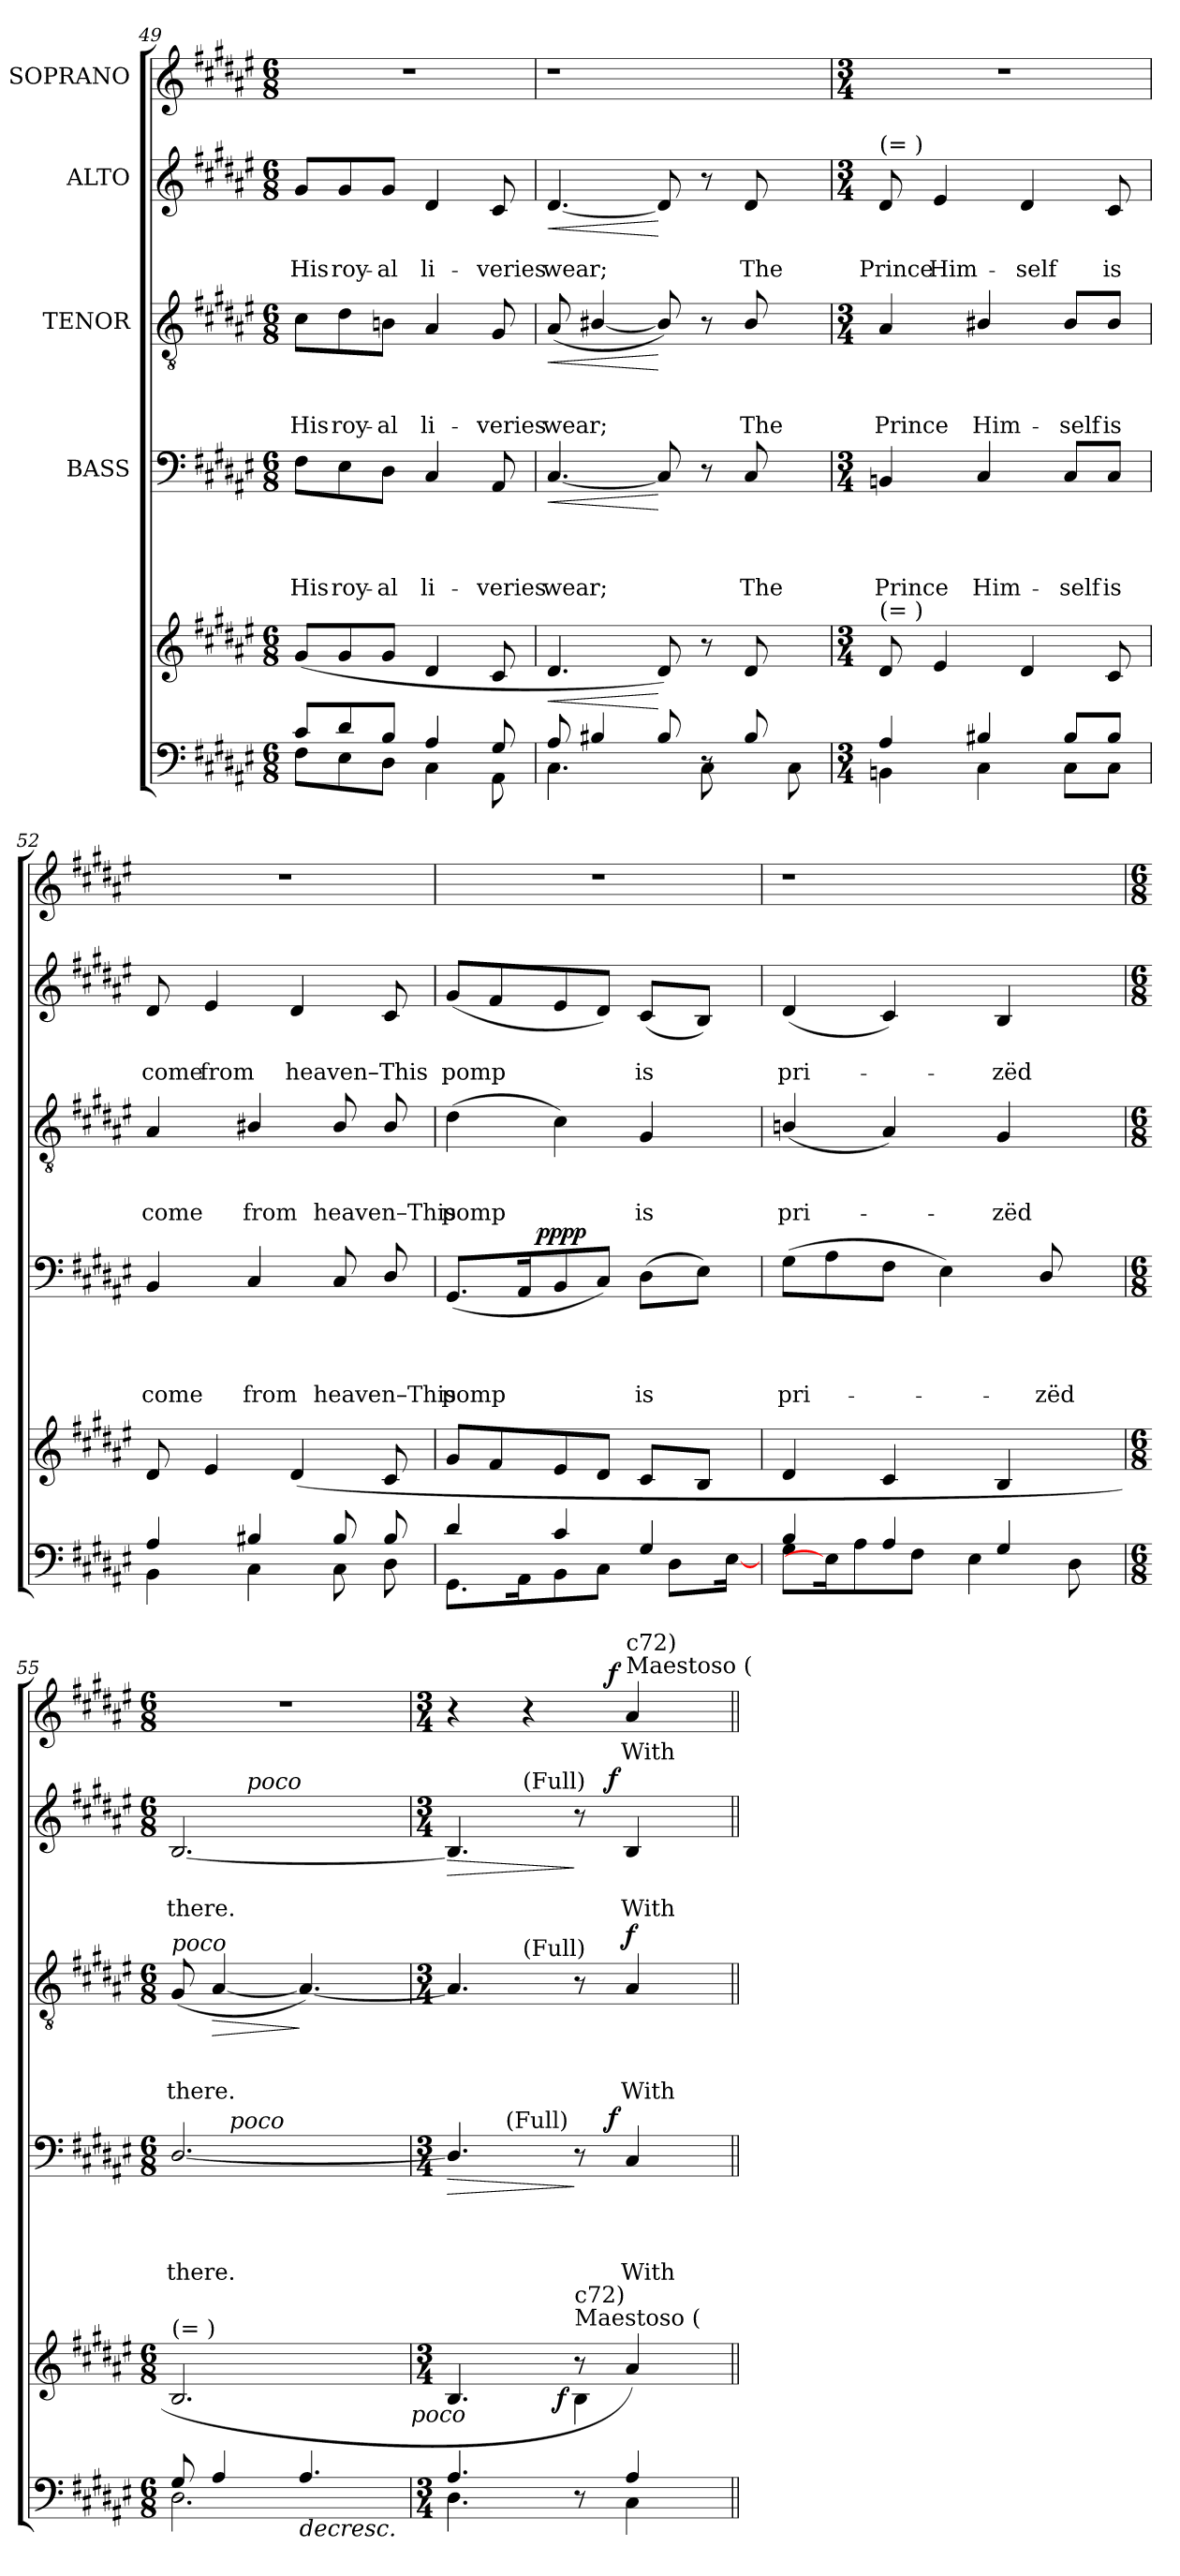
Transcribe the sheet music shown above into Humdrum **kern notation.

**kern	**kern	**dynam	**kern	**text	**text	**text	**text	**dynam	**kern	**text	**text	**text	**dynam	**kern	**text	**text	**dynam	**kern	**text	**dynam
*part5	*part5	*part5	*part4	*part4	*part4	*part4	*part4	*part4	*part3	*part3	*part3	*part3	*part3	*part2	*part2	*part2	*part2	*part1	*part1	*part1
*staff6	*staff5	*staff5/6	*staff4	*staff4	*staff4	*staff4	*staff4	*staff4	*staff3	*staff3	*staff3	*staff3	*staff3	*staff2	*staff2	*staff2	*staff2	*staff1	*staff1	*staff1
*	*	*	*I"BASS	*	*	*	*	*	*I"TENOR	*	*	*	*	*I"ALTO	*	*	*	*I"SOPRANO	*	*
*clefF4	*clefG2	*	*clefF4	*	*	*	*	*	*clefGv2	*	*	*	*	*clefG2	*	*	*	*clefG2	*	*
*k[f#c#g#d#a#e#]	*k[f#c#g#d#a#e#]	*	*k[f#c#g#d#a#e#]	*	*	*	*	*	*k[f#c#g#d#a#e#]	*	*	*	*	*k[f#c#g#d#a#e#]	*	*	*	*k[f#c#g#d#a#e#]	*	*
*F#:	*F#:	*	*F#:	*	*	*	*	*	*F#:	*	*	*	*	*F#:	*	*	*	*F#:	*	*
*M6/8	*M6/8	*	*M6/8	*	*	*	*	*	*M6/8	*	*	*	*	*M6/8	*	*	*	*M6/8	*	*
=49	=49	=49	=49	=49	=49	=49	=49	=49	=49	=49	=49	=49	=49	=49	=49	=49	=49	=49	=49	=49
*^	*	*	*	*	*	*	*	*	*	*	*	*	*	*	*	*	*	*	*	*
!	!	!	!	!	!	!	!	!LO:LY:b	!	!	!	!	!LO:LY:b	!	!	!	!LO:LY:b	!	!LO:N:vis=1	!	!
8c#/L	8F#\L	(<8g#/L	.	8F#\L	.	.	.	His	.	8c#\L	.	.	His	.	8g#/L	.	His	.	2.r	.	.
!	!	!	!	!	!	!	!	!LO:LY:b	!	!	!	!	!LO:LY:b	!	!	!	!LO:LY:b	!	!	!	!
8d#/	8E#\	8g#/	.	8E#\	.	.	.	roy-	.	8d#\	.	.	roy-	.	8g#/	.	roy-	.	.	.	.
!	!	!	!	!	!	!	!	!LO:LY:b	!	!	!	!	!LO:LY:b	!	!	!	!LO:LY:b	!	!	!	!
8B/J	8D#\J	8g#/J	.	8D#\J	.	.	.	-al	.	8Bn\J	.	.	-al	.	8g#/J	.	-al	.	.	.	.
!	!	!	!	!	!	!	!	!LO:LY:b	!	!	!	!	!LO:LY:b	!	!	!	!LO:LY:b	!	!	!	!
4A#/	4C#\	4d#/	.	4C#/	.	.	.	li-	.	4A#/	.	.	li-	.	4d#/	.	li-	.	.	.	.
!	!	!	!	!	!	!	!	!LO:LY:b	!	!	!	!	!LO:LY:b	!	!	!	!LO:LY:b	!	!	!	!
8G#/	8AA#\	8c#/	.	8AA#/	.	.	.	-veries	.	8G#/	.	.	-veries	.	8c#/	.	-veries	.	.	.	.
=50	=50	=50	=50	=50	=50	=50	=50	=50	=50	=50	=50	=50	=50	=50	=50	=50	=50	=50	=50	=50	=50
!	!	!	!LO:HP:b	!	!	!	!	!LO:LY:b	!LO:HP:b	!	!	!	!LO:LY:b	!LO:HP:b	!	!	!LO:LY:b	!LO:HP:b	!LO:N:vis=1	!	!
8A#/	4.C#\	4.d#/	<	[<4.C#/	.	.	.	wear;	<	(<8A#/	.	.	wear;	<	[<4.d#/	.	wear;	<	2.r	.	.
4B#X/	.	.	.	.	.	.	.	.	.	[<4B#X/	.	.	.	.	.	.	.	.	.	.	.
8B#/	8ryy	8d#/)	[	8C#/]	.	.	.	.	[	8B#/])	.	.	.	[	8d#/]	.	.	[	.	.	.
8rC	8C#\	8ra	.	8r	.	.	.	.	.	8r	.	.	.	.	8r	.	.	.	.	.	.
!	!	!	!	!	!	!	!	!LO:LY:b	!	!	!	!	!LO:LY:b	!	!	!	!LO:LY:b	!	!	!	!
8B#/	8ryy	8d#/	.	8C#/	.	.	.	The	.	8B#/	.	.	The	.	8d#/	.	The	.	.	.	.
8ryy	8C#\	8ryy	.	8ryy	.	.	.	.	.	8ryy	.	.	.	.	8ryy	.	.	.	8ryy	.	.
!!LO:LB:g=z
=51	=51	=51	=51	=51	=51	=51	=51	=51	=51	=51	=51	=51	=51	=51	=51	=51	=51	=51	=51	=51	=51
*M3/4	*	*M3/4	*	*M3/4	*	*	*	*	*	*M3/4	*	*	*	*	*M3/4	*	*	*	*M3/4	*	*
!	!	!	!	!	!	!	!	!	!	!	!	!	!	!	!LO:TX:a:t=(= )	!	!	!	!	!	!
!	!	!LO:TX:a:t=(= )	!	!	!	!	!	!	!	!	!	!	!	!	!	!	!	!	!	!	!
!	!	!	!	!	!	!	!	!LO:LY:b	!	!	!	!	!LO:LY:b	!	!	!	!LO:LY:b	!	!LO:N:vis=1	!	!
4A#/	4BBni\	8d#/	.	4BBni/	.	.	.	Prince	.	4A#/	.	.	Prince	.	8d#/	.	Prince	.	2.r	.	.
!	!	!	!	!	!	!	!	!	!	!	!	!	!	!	!	!	!LO:LY:b	!	!	!	!
.	.	4e#/	.	.	.	.	.	.	.	.	.	.	.	.	4e#/	.	Him-	.	.	.	.
!	!	!	!	!	!	!	!	!LO:LY:b	!	!	!	!	!LO:LY:b	!	!	!	!	!	!	!	!
4B#X/	4C#\	.	.	4C#/	.	.	.	Him-	.	4B#X/	.	.	Him-	.	.	.	.	.	.	.	.
!	!	!	!	!	!	!	!	!	!	!	!	!	!	!	!	!	!LO:LY:b	!	!	!	!
.	.	4d#/	.	.	.	.	.	.	.	.	.	.	.	.	4d#/	.	-self	.	.	.	.
!	!	!	!	!	!	!	!	!LO:LY:b	!	!	!	!	!LO:LY:b	!	!	!	!	!	!	!	!
8B#/L	8C#\L	.	.	8C#/L	.	.	.	-self	.	8B#/L	.	.	-self	.	.	.	.	.	.	.	.
!	!	!	!	!	!	!	!	!LO:LY:b	!	!	!	!	!LO:LY:b	!	!	!	!LO:LY:b	!	!	!	!
8B#/J	8C#\J	8c#/	.	8C#/J	.	.	.	is	.	8B#/J	.	.	is	.	8c#/	.	is	.	.	.	.
=52	=52	=52	=52	=52	=52	=52	=52	=52	=52	=52	=52	=52	=52	=52	=52	=52	=52	=52	=52	=52	=52
!	!	!	!	!	!	!	!	!LO:LY:b	!	!	!	!	!LO:LY:b	!	!	!	!LO:LY:b	!	!LO:N:vis=1	!	!
4A#/	4BB\	8d#/	.	4BB/	.	.	.	come	.	4A#/	.	.	come	.	8d#/	.	come	.	2.r	.	.
!	!	!	!	!	!	!	!	!	!	!	!	!	!	!	!	!	!LO:LY:b	!	!	!	!
.	.	4e#/	.	.	.	.	.	.	.	.	.	.	.	.	4e#/	.	from	.	.	.	.
!	!	!	!	!	!	!	!	!LO:LY:b	!	!	!	!	!LO:LY:b	!	!	!	!	!	!	!	!
4B#X/	4C#\	.	.	4C#/	.	.	.	from	.	4B#X/	.	.	from	.	.	.	.	.	.	.	.
!	!	!	!	!	!	!	!	!	!	!	!	!	!	!	!	!	!LO:LY:b	!	!	!	!
.	.	(<4d#/	.	.	.	.	.	.	.	.	.	.	.	.	4d#/	.	heaven–	.	.	.	.
!	!	!	!	!	!	!	!	!LO:LY:b	!	!	!	!	!LO:LY:b	!	!	!	!	!	!	!	!
8B#/	8C#\	.	.	8C#/	.	.	.	heaven–This	.	8B#/	.	.	heaven–This	.	.	.	.	.	.	.	.
!	!	!	!	!	!	!	!	!	!	!	!	!	!	!	!	!	!LO:LY:b	!	!	!	!
8B#/	8D#\	8c#/	.	8D#/	.	.	.	.	.	8B#/	.	.	.	.	8c#/	.	This	.	.	.	.
=53	=53	=53	=53	=53	=53	=53	=53	=53	=53	=53	=53	=53	=53	=53	=53	=53	=53	=53	=53	=53	=53
!	!	!	!	!	!	!	!	!LO:LY:b	!	!	!	!	!LO:LY:b	!	!	!	!LO:LY:b	!	!LO:N:vis=1	!	!
*	*	*	*	*^	*	*	*	*	*	*	*	*	*	*	*	*	*	*	*	*	*
4d#/	8.GG#\L	8g#/L	.	(<8.GG#/L	8..ryy	.	.	.	pomp	.	(>4d#\	.	.	pomp	.	(<8g#/L	.	pomp	.	2.r	.	.
.	.	8f#/	.	.	.	.	.	.	.	.	.	.	.	.	.	8f#/	.	.	.	.	.	.
.	16AA#\k	.	.	16AA#/k	.	.	.	.	.	.	.	.	.	.	.	.	.	.	.	.	.	.
!	!	!	!	!	!	!	!	!	!	!LO:DY:b	!	!	!	!	!	!	!	!	!	!	!	!
.	.	.	.	.	2ryy	.	.	.	.	pppp	.	.	.	.	.	.	.	.	.	.	.	.
4c#/	8BB\	8e#/	.	8BB/	.	.	.	.	.	.	4c#\)	.	.	.	.	8e#/	.	.	.	.	.	.
.	8C#\J	8d#/J	.	8C#/J)	.	.	.	.	.	.	.	.	.	.	.	8d#/J)	.	.	.	.	.	.
!	!	!	!	!	!	!	!	!	!LO:LY:b	!	!	!	!	!LO:LY:b	!	!	!	!LO:LY:b	!	!	!	!
4G#/	16ryy	8c#/L	.	(>8D#\L	.	.	.	.	is	.	4G#/	.	.	is	.	(<8c#/L	.	is	.	.	.	.
.	8D#\L	.	.	.	.	.	.	.	.	.	.	.	.	.	.	.	.	.	.	.	.	.
.	.	8B/J	.	8E#\J)	.	.	.	.	.	.	.	.	.	.	.	8B/J)	.	.	.	.	.	.
.	[16E#\J	.	.	.	.	.	.	.	.	.	.	.	.	.	.	.	.	.	.	.	.	.
.	.	.	.	.	32ryy	.	.	.	.	.	.	.	.	.	.	.	.	.	.	.	.	.
=54	=54	=54	=54	=54	=54	=54	=54	=54	=54	=54	=54	=54	=54	=54	=54	=54	=54	=54	=54	=54	=54	=54
!	!	!	!	!	!	!	!	!	!LO:LY:b	!	!	!	!	!LO:LY:b	!	!	!	!LO:LY:b	!	!LO:N:vis=1	!	!
*	*	*	*	*v	*v	*	*	*	*	*	*	*	*	*	*	*	*	*	*	*	*	*
4B/	8G#\L	4d#/	.	(>8G#\L	.	.	.	pri-	.	(<4Bni/	.	.	pri-	.	(<4d#/	.	pri-	.	2.r	.	.
.	16E#\J]	.	.	8A#\	.	.	.	.	.	.	.	.	.	.	.	.	.	.	.	.	.
.	8A#\	.	.	.	.	.	.	.	.	.	.	.	.	.	.	.	.	.	.	.	.
4A#/	.	4c#/	.	8F#\J	.	.	.	.	.	4A#/)	.	.	.	.	4c#/)	.	.	.	.	.	.
.	8F#\J	.	.	.	.	.	.	.	.	.	.	.	.	.	.	.	.	.	.	.	.
.	.	.	.	4E#\)	.	.	.	.	.	.	.	.	.	.	.	.	.	.	.	.	.
.	4E#\	.	.	.	.	.	.	.	.	.	.	.	.	.	.	.	.	.	.	.	.
!	!	!	!	!	!	!	!	!	!	!	!	!	!LO:LY:b	!	!	!	!LO:LY:b	!	!	!	!
4G#/	.	4B/	.	.	.	.	.	.	.	4G#/	.	.	-zëd	.	4B/	.	-zëd	.	.	.	.
!	!	!	!	!	!	!	!	!LO:LY:b	!	!	!	!	!	!	!	!	!	!	!	!	!
.	.	.	.	8D#/	.	.	.	-zëd	.	.	.	.	.	.	.	.	.	.	.	.	.
.	8D#\	.	.	.	.	.	.	.	.	.	.	.	.	.	.	.	.	.	.	.	.
16ryy	.	16ryy	.	16ryy	.	.	.	.	.	16ryy	.	.	.	.	16ryy	.	.	.	16ryy	.	.
!!LO:PB:g=z
=55	=55	=55	=55	=55	=55	=55	=55	=55	=55	=55	=55	=55	=55	=55	=55	=55	=55	=55	=55	=55	=55
*M6/8	*	*M6/8	*	*M6/8	*	*	*	*	*	*M6/8	*	*	*	*	*M6/8	*	*	*	*M6/8	*	*
!	!	!	!	!	!	!	!	!	!	!LO:TX:a:i:t=poco	!	!	!	!	!	!	!	!	!	!	!
!	!	!LO:TX:a:t=(= )	!	!	!	!	!	!	!	!	!	!	!	!	!	!	!	!	!	!	!
!	!	!	!	!	!	!	!	!LO:LY:b	!	!	!	!	!LO:LY:b	!	!	!	!LO:LY:b	!	!LO:N:vis=1	!	!
*	*	*	*	*^	*	*	*	*	*	*	*	*	*	*	*^	*	*	*	*	*	*
8G#/	2.D#\	2.B/	.	[<2.D#/	8ryy	.	.	.	there.	.	(<8G#/	.	.	there.	.	[<2.B/	8.ryy	.	there.	.	2.r	.	.
!	!	!	!	!	!	!	!	!	!	!	!	!	!	!	!LO:HP:b	!	!	!	!	!	!	!	!
4A#/	.	.	.	.	32ryy	.	.	.	.	.	[<4A#/	.	.	.	>	.	.	.	.	.	.	.	.
!	!	!	!	!	!LO:TX:a:i:t=poco	!	!	!	!	!	!	!	!	!	!	!	!	!	!	!	!	!	!
.	.	.	.	.	2ryy	.	.	.	.	.	.	.	.	.	.	.	.	.	.	.	.	.	.
!	!	!	!	!	!	!	!	!	!	!	!	!	!	!	!	!	!LO:TX:a:i:t=poco	!	!	!	!	!	!
.	.	.	.	.	.	.	.	.	.	.	.	.	.	.	.	.	2ryy	.	.	.	.	.	.
!	!	!	!LO:HP:b=2	!	!	!	!	!	!	!	!	!	!	!	!	!	!	!	!	!	!	!	!
4.A#/	.	.	>	.	.	.	.	.	.	.	4.A#/_)	.	.	.	]	.	.	.	.	.	.	.	.
.	.	.	.	.	16.ryy	.	.	.	.	.	.	.	.	.	.	.	.	.	.	.	.	.	.
.	.	.	.	.	.	.	.	.	.	.	.	.	.	.	.	.	16ryy	.	.	.	.	.	.
!	!	!LO:TX:b:i:t=poco	!	!	!	!	!	!	!	!	!	!	!	!	!	!	!	!	!	!	!	!	!
*	*	*	*	*v	*v	*	*	*	*	*	*	*	*	*	*	*v	*v	*	*	*	*	*	*
=56	=56	=56	=56	=56	=56	=56	=56	=56	=56	=56	=56	=56	=56	=56	=56	=56	=56	=56	=56	=56	=56
*M3/4	*	*M3/4	*	*M3/4	*	*	*	*	*	*M3/4	*	*	*	*	*M3/4	*	*	*	*M3/4	*	*
*	*	*^	*	*^	*	*	*	*	*	*	*	*	*	*	*^	*	*	*	*	*	*
!	!	!	!	!	!	!	!	!	!	!	!LO:HP:b	!	!	!	!	!	!	!	!	!	!LO:HP:b	!	!	!
*	*	*	*^	*	*	*^	*	*	*	*	*	*^	*	*	*	*	*	*^	*	*	*	*^	*	*
4.A#/	4.D#\	4.B/	4.ryy	4ryy	.	4.D#/]	4...ryy	8..ryy	.	.	.	.	>	4.A#/]	4ryy	.	.	.	.	4.B/]	4...ryy	4ryy	.	.	>	4r	4...ryy	.	.
!	!	!	!	!	!	!	!	!LO:TX:a:t=(Full)	!	!	!	!	!	!	!	!	!	!	!	!	!	!	!	!	!	!	!	!	!
.	.	.	.	.	.	.	.	2ryy	.	.	.	.	.	.	.	.	.	.	.	.	.	.	.	.	.	.	.	.	.
!	!	!	!	!	!	!	!	!	!	!	!	!	!	!	!	!	!	!	!	!	!	!LO:TX:a:t=(Full)	!	!	!	!	!	!	!
!	!	!	!	!	!	!	!	!	!	!	!	!	!	!	!LO:TX:a:t=(Full)	!	!	!	!	!	!	!	!	!	!	!	!	!	!
.	.	.	.	16.ryy	.	.	.	.	.	.	.	.	.	.	2ryy	.	.	.	.	.	.	2ryy	.	.	.	4r	.	.	.
!	!	!	!	!	!LO:DY:b	!	!	!	!	!	!	!	!	!	!	!	!	!	!	!	!	!	!	!	!	!	!	!	!
.	.	.	.	4ryy	f	.	.	.	.	.	.	.	.	.	.	.	.	.	.	.	.	.	.	.	.	.	.	.	.
*	*	*MM108	*	*	*	*	*	*	*	*	*	*	*	*	*	*	*	*	*	*	*	*	*	*	*	*	*	*	*
!	!	!LO:TX:a:t=Maestoso (	!	!	!	!	!	!	!	!	!	!	!	!	!	!	!	!	!	!	!	!	!	!	!	!	!	!	!
!	!	!LO:TX:a:t=c72)	!	!	!	!	!	!	!	!	!	!	!	!	!	!	!	!	!	!	!	!	!	!	!	!	!	!	!
8rC	8ryy	8ra	4B\	.	.	8r	.	.	.	.	.	.	]	8r	.	.	.	.	.	8r	.	.	.	.	]	.	.	.	.
!	!	!	!	!	!	!	!	!	!	!	!	!	!LO:DY:a	!	!	!	!	!	!	!	!	!	!	!	!LO:DY:a	!	!	!	!LO:DY:a
.	.	.	.	.	.	.	4ryy	.	.	.	.	.	f	.	.	.	.	.	.	.	4ryy	.	.	.	f	.	4ryy	.	f
*	*	*	*	*	*	*	*	*	*	*	*	*	*	*	*	*	*	*	*	*	*	*	*	*	*	*MM108	*	*	*
!	!	!	!	!	!	!	!	!	!	!	!	!	!	!	!	!	!	!	!	!	!	!	!	!	!	!LO:TX:a:t=Maestoso (	!	!	!
!	!	!	!	!	!	!	!	!	!	!	!	!	!	!	!	!	!	!	!	!	!	!	!	!	!	!LO:TX:a:t=c72)	!	!	!
!	!	!	!	!	!	!	!	!	!	!	!	!LO:LY:b	!	!	!	!	!	!LO:LY:b	!LO:DY:a	!	!	!	!	!LO:LY:b	!	!	!	!LO:LY:b	!
4A#/	4C#\	4a#/)	.	.	.	4C#/	.	.	.	.	.	With	.	4A#/	.	.	.	With	f	4B/	.	.	.	With	.	4a#/	.	With	.
.	.	.	.	8ryy	.	.	.	.	.	.	.	.	.	.	.	.	.	.	.	.	.	.	.	.	.	.	.	.	.
.	.	.	8ryy	.	]	.	.	.	.	.	.	.	.	.	.	.	.	.	.	.	.	.	.	.	.	.	.	.	.
.	.	.	.	32ryy	.	.	32ryy	32ryy	.	.	.	.	.	.	.	.	.	.	.	.	32ryy	.	.	.	.	.	32ryy	.	.
*v	*v	*	*	*	*	*v	*v	*v	*	*	*	*	*	*v	*v	*	*	*	*	*v	*v	*v	*	*	*	*v	*v	*	*
*	*v	*v	*v	*	*	*	*	*	*	*	*	*	*	*	*	*	*	*	*	*	*	*
=||	=||	=||	=||	=||	=||	=||	=||	=||	=||	=||	=||	=||	=||	=||	=||	=||	=||	=||	=||	=||
*-	*-	*-	*-	*-	*-	*-	*-	*-	*-	*-	*-	*-	*-	*-	*-	*-	*-	*-	*-	*-
